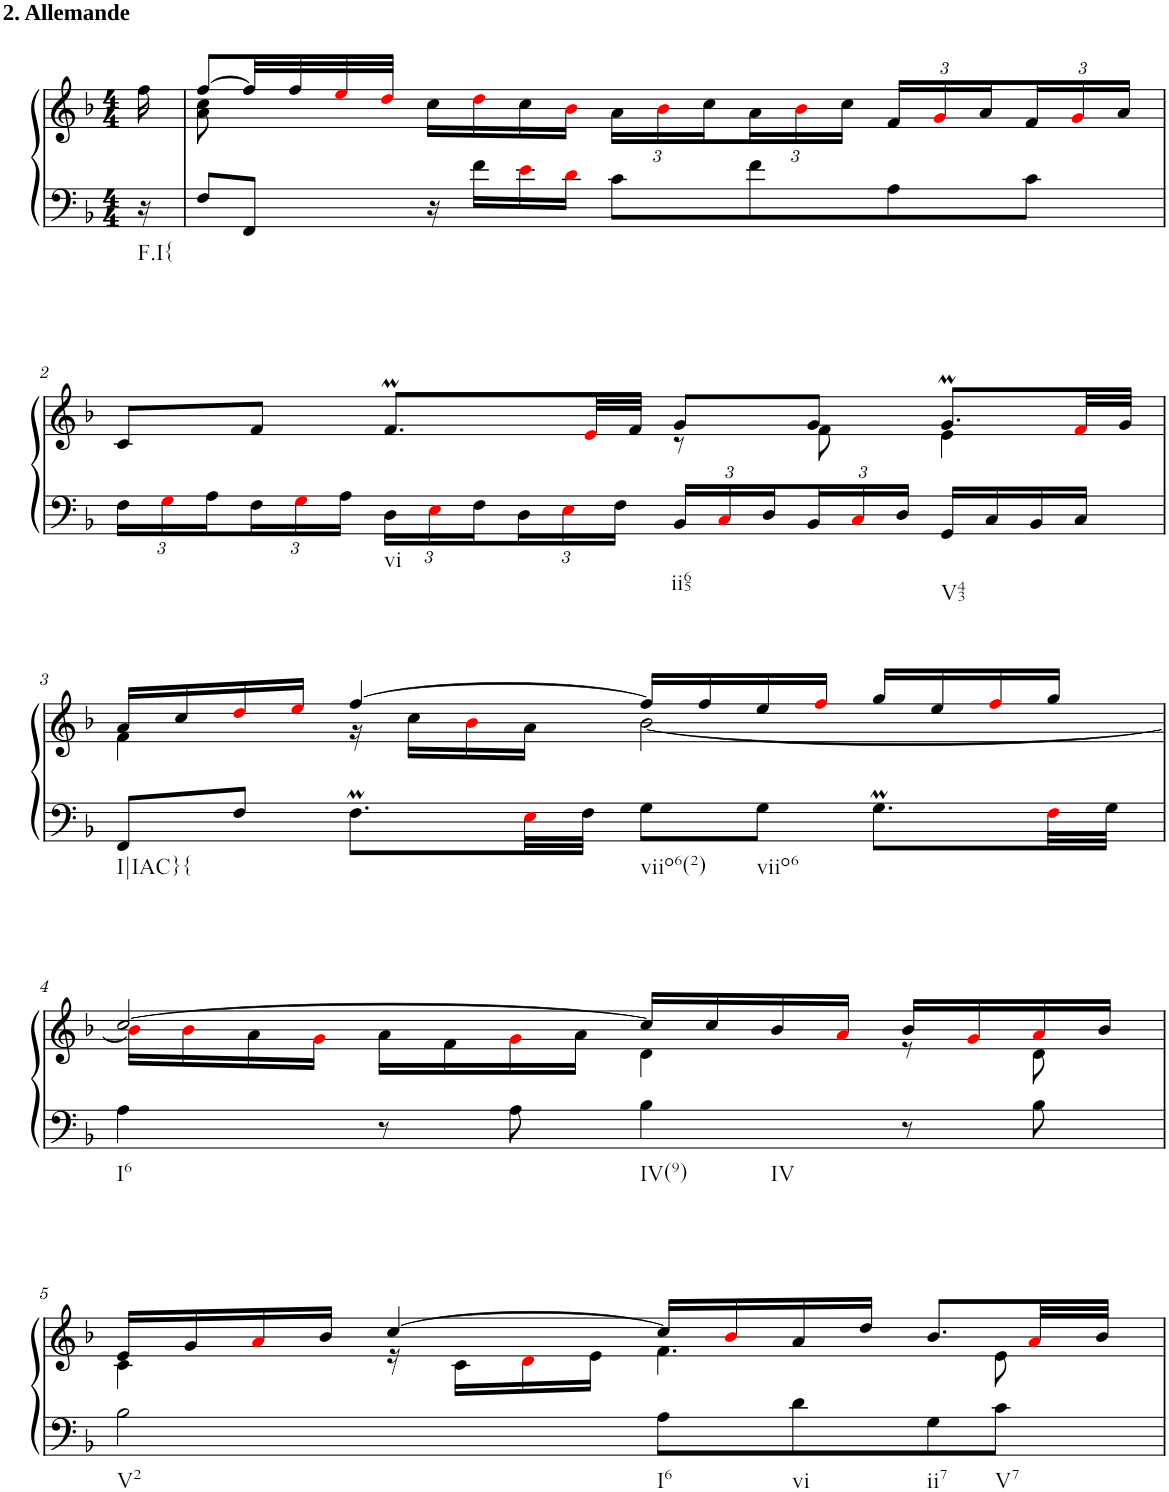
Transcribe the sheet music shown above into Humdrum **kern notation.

**kern	**kern
*part1	*part1
*staff2	*staff1
*I"Klavier linke Hand	*
*clefF4	*clefG2
*k[b-]	*k[b-]
*M4/4	*M4/4
=	=
!	!LO:TX:a:B:t=2. Allemande
!LO:TX:b:t=F.I{	!
16r	16ff\
=1	=1
*	*^
8F/L	[8ff/L	8a\ 8cc\
8FF/J	32ff/LL]	2..ryy
.	32ff/	.
.	32eei/	.
.	32ddi/JJJ	.
16r	16cc\LL	.
16f\LL	16ddi\	.
16ei\	16cc\	.
16di\JJ	16b-i\JJ	.
*	*Xbrackettup	*
8c\L	24a\LL	.
.	24b-i\	.
.	24cc\	.
8f\	24a\	.
.	24b-i\	.
.	24cc\JJ	.
8A\	24f/LL	.
.	24gi/	.
.	24a/	.
8c\J	24f/	.
.	24gi/	.
.	24a/JJ	.
!!LO:LB:g=z	!!
=2	=2	=2
*Xbrackettup	*	*
24F\LL	8c/L	2ryy
24Gi\	.	.
24A\	.	.
24F\	8f/J	.
24Gi\	.	.
24A\JJ	.	.
!LO:TX:b:t=vi	!	!
24D\LL	8.fM/L	.
24Ei\	.	.
24F\	.	.
24D\	.	.
24Ei\	.	.
.	32ei/LL	.
24F\JJ	.	.
.	32f/JJJ	.
!LO:TX:b:t=ii65	!	!
24BB-/LL	8g/L	8r
24Ci/	.	.
24D/	.	.
24BB-/	8g/J	8f\
24Ci/	.	.
24D/JJ	.	.
!LO:TX:b:t=V43	!	!
16GG/LL	8.gM/L	4e\
16C/	.	.
16BB-/	.	.
16C/JJ	32fi/LL	.
.	32g/JJJ	.
!!LO:LB:g=z	!!
=3	=3	=3
!LO:TX:b:t=I|IAC}{	!	!
8FF/L	16a/LL	4f\
.	16cc/	.
8F/J	16ddi/	.
.	16eei/JJ	.
8.FM\L	[4ff/	16r
.	.	16cc\LL
.	.	16b-i\
32Ei\LL	.	16a\JJ
32F\JJJ	.	.
!LO:TX:b:t=viio6(2)	!	!
8G\L	16ff/LL]	[2b-\
.	16ff/	.
!LO:TX:b:t=viio6	!	!
8G\J	16ee/	.
.	16ffi/JJ	.
8.GM\L	16gg/LL	.
.	16ee/	.
.	16ffi/	.
32Fi\LL	16gg/JJ	.
32G\JJJ	.	.
!!LO:LB:g=z	!!
=4	=4	=4
!LO:TX:b:t=I6	!	!
4A\	[2cc/	16b-i\LL]
.	.	16b-i\
.	.	16a\
.	.	16gi\JJ
8r	.	16a\LL
.	.	16f\
8A\	.	16gi\
.	.	16a\JJ
!LO:TX:b:t=IV(9)	!	!
!LO:TX:b:t=IV	!	!
4B-\	16cc/LL]	4d\
.	16cc/	.
.	16b-/	.
.	16ai/JJ	.
8r	16b-/LL	8r
.	16gi/	.
8B-\	16ai/	8d\
.	16b-/JJ	.
!!LO:LB:g=z	!!
=5	=5	=5
!LO:TX:b:t=V2	!	!
2B-\	16e/LL	4c\
.	16g/	.
.	16ai/	.
.	16b-/JJ	.
.	[4cc/	16r
.	.	16c\LL
.	.	16di\
.	.	16e\JJ
!LO:TX:b:t=I6	!	!
8A\L	16cc/LL]	4.f\
.	16b-i/	.
!LO:TX:b:t=vi	!	!
8d\	16a/	.
.	16dd/JJ	.
!LO:TX:b:t=ii7	!	!
8G\	8.b-/L	.
!LO:TX:b:t=V7	!	!
8c\J	.	8e\
.	32ai/LL	.
.	32b-/JJJ	.
*	*v	*v
=	=
*-	*-
